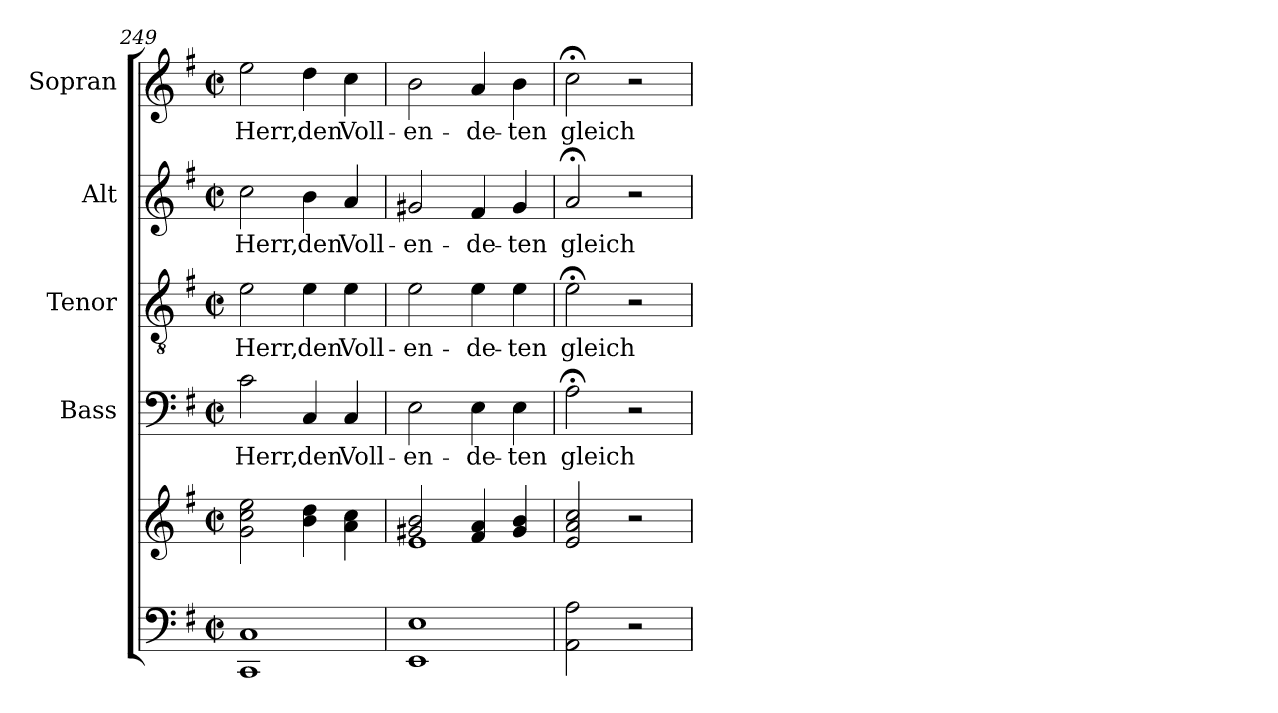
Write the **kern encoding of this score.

**kern	**kern	**kern	**text	**kern	**text	**kern	**text	**kern	**text
*part5	*part5	*part4	*part4	*part3	*part3	*part2	*part2	*part1	*part1
*staff6	*staff5	*staff4	*staff4	*staff3	*staff3	*staff2	*staff2	*staff1	*staff1
*	*	*I"Bass	*	*I"Tenor	*	*I"Alt	*	*I"Sopran	*
*	*	*I'B.	*	*I'T.	*	*I'A.	*	*I'S.	*
*clefF4	*clefG2	*clefF4	*	*clefGv2	*	*clefG2	*	*clefG2	*
*k[f#]	*k[f#]	*k[f#]	*	*k[f#]	*	*k[f#]	*	*k[f#]	*
*G:	*G:	*G:	*	*G:	*	*G:	*	*G:	*
*M2/2	*M2/2	*M2/2	*	*M2/2	*	*M2/2	*	*M2/2	*
*met(c|)	*met(c|)	*met(c|)	*	*met(c|)	*	*met(c|)	*	*met(c|)	*
=249	=249	=249	=249	=249	=249	=249	=249	=249	=249
!	!	!	!LO:LY:b	!	!LO:LY:b	!	!LO:LY:b	!	!LO:LY:b
1CC 1C	2g\ 2cc\ 2ee\	2c\	Herr,	2e\	Herr,	2cc\	Herr,	2ee\	Herr,
!	!	!	!LO:LY:b	!	!LO:LY:b	!	!LO:LY:b	!	!LO:LY:b
.	4b\ 4dd\	4C/	den	4e\	den	4b\	den	4dd\	den
!	!	!	!LO:LY:b	!	!LO:LY:b	!	!LO:LY:b	!	!LO:LY:b
.	4a\ 4cc\	4C/	Voll-	4e\	Voll-	4a/	Voll-	4cc\	Voll-
!!LO:LB:g=z
=250	=250	=250	=250	=250	=250	=250	=250	=250	=250
*	*^	*	*	*	*	*	*	*	*
!	!	!	!	!LO:LY:b	!	!LO:LY:b	!	!LO:LY:b	!	!LO:LY:b
1EE 1E	2g#X/ 2b/	1e	2E\	-en-	2e\	-en-	2g#X/	-en-	2b\	-en-
!	!	!	!	!LO:LY:b	!	!LO:LY:b	!	!LO:LY:b	!	!LO:LY:b
.	4f#/ 4a/	.	4E\	-de-	4e\	-de-	4f#/	-de-	4a/	-de-
!	!	!	!	!LO:LY:b	!	!LO:LY:b	!	!LO:LY:b	!	!LO:LY:b
.	4g#/ 4b/	.	4E\	-ten	4e\	-ten	4g#/	-ten	4b\	-ten
*	*v	*v	*	*	*	*	*	*	*	*
=251	=251	=251	=251	=251	=251	=251	=251	=251	=251
!	!	!	!LO:LY:b	!	!LO:LY:b	!	!LO:LY:b	!	!LO:LY:b
2AA\ 2A\	2e/ 2a/ 2cc/	2A;<\	gleich	2e;<\	gleich	2a;</	gleich	2cc;<\	gleich
2r	2r	2r	.	2r	.	2r	.	2r	.
=	=	=	=	=	=	=	=	=	=
*-	*-	*-	*-	*-	*-	*-	*-	*-	*-
